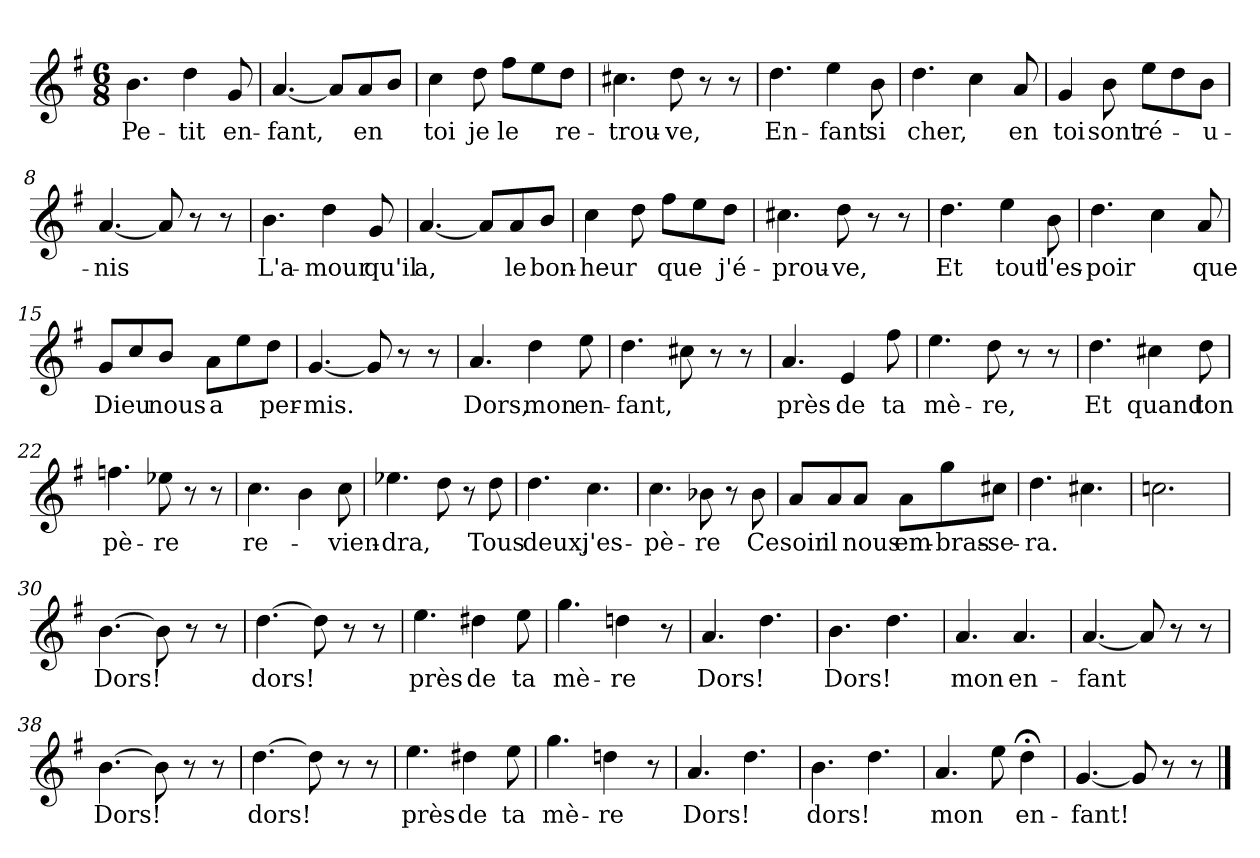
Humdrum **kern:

**kern	**text
*part1	*part1
*staff1	*staff1
*clefG2	*
*k[f#]	*
*M6/8	*
=1	=1
!	!LO:LY:b
4.b\	Pe-
!	!LO:LY:b
4dd\	-tit
!	!LO:LY:b
8g/	en-
=2	=2
!	!LO:LY:b
[4.a/	-fant,
8a/L]	.
!	!LO:LY:b
8a/	en
8b/J	.
=3	=3
!	!LO:LY:b
4cc\	toi
!	!LO:LY:b
8dd\	je
!	!LO:LY:b
8ff#\L	le
8ee\	.
!	!LO:LY:b
8dd\J	re-
=4	=4
!	!LO:LY:b
4.cc#X\	-trou-
!	!LO:LY:b
8dd\	-ve,
8r	.
8r	.
=5	=5
!	!LO:LY:b
4.dd\	En-
!	!LO:LY:b
4ee\	-fant
!	!LO:LY:b
8b\	si
=6	=6
!	!LO:LY:b
4.dd\	cher,
4cc\	.
!	!LO:LY:b
8a/	en
=7	=7
!	!LO:LY:b
4g/	toi
!	!LO:LY:b
8b\	sont
!	!LO:LY:b
8ee\L	ré-
8dd\	.
!	!LO:LY:b
8b\J	-u-
=8	=8
!	!LO:LY:b
[4.a/	-nis
8a/]	.
8r	.
8r	.
=9	=9
!	!LO:LY:b
4.b\	L'a-
!	!LO:LY:b
4dd\	-mour
!	!LO:LY:b
8g/	qu'il
!!LO:LB:g=z
=10	=10
!	!LO:LY:b
[4.a/	a,
8a/L]	.
!	!LO:LY:b
8a/	le
!	!LO:LY:b
8b/J	bon-
=11	=11
!	!LO:LY:b
4cc\	-heur
8dd\	.
!	!LO:LY:b
8ff#\L	que
8ee\	.
!	!LO:LY:b
8dd\J	j'é-
=12	=12
!	!LO:LY:b
4.cc#X\	-prou-
!	!LO:LY:b
8dd\	-ve,
8r	.
8r	.
=13	=13
!	!LO:LY:b
4.dd\	Et
!	!LO:LY:b
4ee\	tout
!	!LO:LY:b
8b\	l'es-
=14	=14
!	!LO:LY:b
4.dd\	-poir
4cc\	.
!	!LO:LY:b
8a/	que
=15	=15
!	!LO:LY:b
8g/L	Dieu
8cc/	.
!	!LO:LY:b
8b/J	nous
!	!LO:LY:b
8a\L	a
8ee\	.
!	!LO:LY:b
8dd\J	per-
=16	=16
!	!LO:LY:b
[4.g/	-mis.
8g/]	.
8r	.
8r	.
=17	=17
!	!LO:LY:b
4.a/	Dors,
!	!LO:LY:b
4dd\	mon
!	!LO:LY:b
8ee\	en-
!!LO:LB:g=z
=18	=18
!	!LO:LY:b
4.dd\	-fant,
8cc#X\	.
8r	.
8r	.
=19	=19
!	!LO:LY:b
4.a/	près
!	!LO:LY:b
4e/	de
!	!LO:LY:b
8ff#\	ta
=20	=20
!	!LO:LY:b
4.ee\	mè-
!	!LO:LY:b
8dd\	-re,
8r	.
8r	.
=21	=21
!	!LO:LY:b
4.dd\	Et
!	!LO:LY:b
4cc#X\	quand
!	!LO:LY:b
8dd\	ton
=22	=22
!	!LO:LY:b
4.ffn\	pè-
!	!LO:LY:b
8ee-X\	-re
8r	.
8r	.
=23	=23
!	!LO:LY:b
4.cc\	re-
4b\	.
!	!LO:LY:b
8cc\	-vien-
=24	=24
!	!LO:LY:b
4.ee-X\	-dra,
8dd\	.
8r	.
!	!LO:LY:b
8dd\	Tous
=25	=25
!	!LO:LY:b
4.dd\	deux,
!	!LO:LY:b
4.cc\	j'es-
=26	=26
!	!LO:LY:b
4.cc\	-pè-
!	!LO:LY:b
8b-X\	-re
8r	.
!	!LO:LY:b
8b-\	Ce
!!LO:LB:g=z
=27	=27
!	!LO:LY:b
8a/L	soir
!	!LO:LY:b
8a/	il
!	!LO:LY:b
8a/J	nous
!	!LO:LY:b
8a\L	em-
!	!LO:LY:b
8gg\	-bras-
!	!LO:LY:b
8cc#X\J	-se-
=28	=28
!	!LO:LY:b
4.dd\	-ra.
4.cc#X\	.
=29	=29
2.ccn\	.
=30	=30
!	!LO:LY:b
[4.b\	Dors!
8b\]	.
8r	.
8r	.
=31	=31
!	!LO:LY:b
[4.dd\	dors!
8dd\]	.
8r	.
8r	.
=32	=32
!	!LO:LY:b
4.ee\	près
!	!LO:LY:b
4dd#X\	de
!	!LO:LY:b
8ee\	ta
=33	=33
!	!LO:LY:b
4.gg\	mè-
!	!LO:LY:b
4ddn\	-re
8r	.
=34	=34
!	!LO:LY:b
4.a/	Dors!
4.dd\	.
=35	=35
!	!LO:LY:b
4.b\	Dors!
4.dd\	.
=36	=36
!	!LO:LY:b
4.a/	mon
!	!LO:LY:b
4.a/	en-
!!LO:LB:g=z
=37	=37
!	!LO:LY:b
[4.a/	-fant
8a/]	.
8r	.
8r	.
=38	=38
!	!LO:LY:b
[4.b\	Dors!
8b\]	.
8r	.
8r	.
=39	=39
!	!LO:LY:b
[4.dd\	dors!
8dd\]	.
8r	.
8r	.
=40	=40
!	!LO:LY:b
4.ee\	près
!	!LO:LY:b
4dd#X\	de
!	!LO:LY:b
8ee\	ta
=41	=41
!	!LO:LY:b
4.gg\	mè-
!	!LO:LY:b
4ddn\	-re
8r	.
=42	=42
!	!LO:LY:b
4.a/	Dors!
4.dd\	.
=43	=43
!	!LO:LY:b
4.b\	dors!
4.dd\	.
=44	=44
!	!LO:LY:b
4.a/	mon
8ee\	.
!	!LO:LY:b
4dd;<\	en-
=45	=45
!	!LO:LY:b
[4.g/	-fant!
8g/]	.
8r	.
8r	.
==	==
*-	*-
